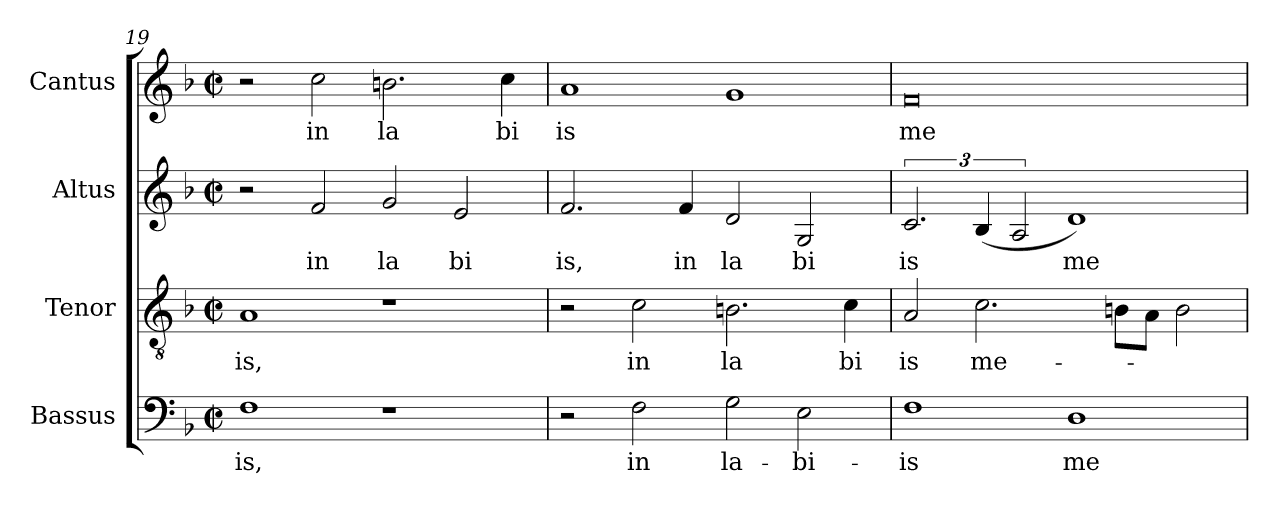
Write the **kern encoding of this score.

**kern	**text	**kern	**text	**kern	**text	**kern	**text
*part4	*part4	*part3	*part3	*part2	*part2	*part1	*part1
*staff4	*staff4	*staff3	*staff3	*staff2	*staff2	*staff1	*staff1
*I"Bassus	*	*I"Tenor	*	*I"Altus	*	*I"Cantus	*
*clefF4	*	*clefGv2	*	*clefG2	*	*clefG2	*
*k[b-]	*	*k[b-]	*	*k[b-]	*	*k[b-]	*
*F:	*	*F:	*	*F:	*	*F:	*
*M2/2	*	*M2/2	*	*M2/2	*	*M2/2	*
*met(c|)	*	*met(c|)	*	*met(c|)	*	*met(c|)	*
=19	=19	=19	=19	=19	=19	=19	=19
!	!LO:LY:b:cj	!	!LO:LY:b:cj	!	!	!	!
1F	-is,	1A	is,	2r	.	2r	.
!	!	!	!	!	!LO:LY:b:cj	!	!LO:LY:b:cj
.	.	.	.	2f/	in	2cc\	in
!	!	!	!	!	!LO:LY:b:cj	!	!LO:LY:b:cj
1r	.	1r	.	2g/	la	2.bn\	la
!	!	!	!	!	!LO:LY:b:cj	!	!
.	.	.	.	2e/	bi	.	.
!	!	!	!	!	!	!	!LO:LY:b:cj
.	.	.	.	.	.	4cc\	bi
=20	=20	=20	=20	=20	=20	=20	=20
!	!	!	!	!	!LO:LY:b:cj	!	!LO:LY:b:cj
2r	.	2r	.	2.f/	is,	1a	is
!	!LO:LY:b:cj	!	!LO:LY:b:cj	!	!	!	!
2F\	in	2c\	in	.	.	.	.
!	!	!	!	!	!LO:LY:b:cj	!	!
.	.	.	.	4f/	in	.	.
!	!LO:LY:b:cj	!	!LO:LY:b:cj	!	!LO:LY:b:cj	!	!
2G\	la-	2.Bn\	la	2d/	la	1g	.
!	!LO:LY:b:cj	!	!	!	!LO:LY:b:cj	!	!
2E\	-bi-	.	.	2G/	bi	.	.
!	!	!	!LO:LY:b:cj	!	!	!	!
.	.	4c\	bi	.	.	.	.
!!LO:PB:g=z
=21	=21	=21	=21	=21	=21	=21	=21
!	!LO:LY:b:cj	!	!LO:LY:b:cj	!	!LO:LY:b:cj	!	!LO:LY:b:cj
1F	-is	2A/	is	3.c/	is	0f	me
!	!	!	!LO:LY:b	!	!	!	!
.	.	2.c\	me-	(>6B-/	.	.	.
.	.	.	.	3A/	.	.	.
!	!LO:LY:b:cj	!	!	!	!LO:LY:b:cj	!	!
1D	me	.	.	1d)	me	.	.
.	.	8B\L	.	.	.	.	.
.	.	8A\J	.	.	.	.	.
.	.	2B\	.	.	.	.	.
=	=	=	=	=	=	=	=
*-	*-	*-	*-	*-	*-	*-	*-
